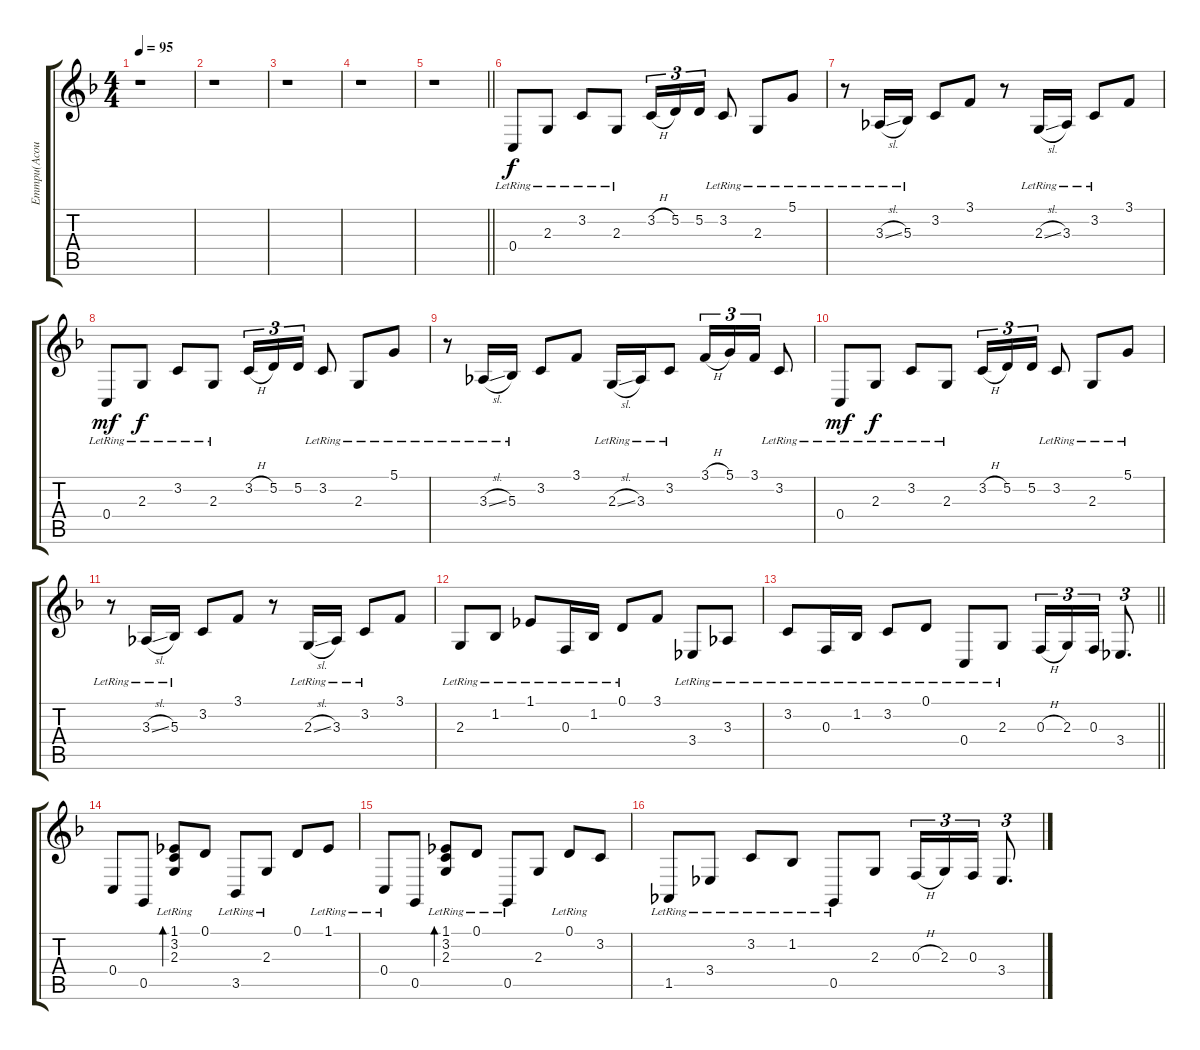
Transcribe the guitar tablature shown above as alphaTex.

\track ("Emmpu(Acoustic)" "Emmpu(Acou") {instrument timpani}
\staff {score tabs}
\tuning (D4 A3 F3 C3 G2 D2) {hide}
\ts (4 4)
\tempo 95
\clef g2
\ks f
r.1{dy f} |
r.1 |
r.1 |
r.1 |
\barLineRight lightlight
r.1 |
0.4{lr}.8 2.3{lr}.8 3.2{lr}.8 2.3{lr}.8 3.2{h}.16{tu (3 2)} 5.2.16{tu (3 2)} 5.2.16{tu (3 2)} 3.2{lr}.8 2.3{lr}.8 5.1{lr}.8 |
r.8 3.3{sl lr}.16 5.3{lr}.16 3.2.8 3.1.8 r.8 2.3{sl lr}.16 3.3{lr}.16 3.2{lr}.8 3.1.8 |
0.4{lr}.8{dy mf} 2.3{lr}.8{dy f} 3.2{lr}.8 2.3{lr}.8 3.2{h}.16{tu (3 2)} 5.2.16{tu (3 2)} 5.2.16{tu (3 2)} 3.2{lr}.8 2.3{lr}.8 5.1{lr}.8 |
r.8 3.3{sl lr}.16 5.3{lr}.16 3.2.8 3.1.8 2.3{sl lr}.16 3.3{lr}.16 3.2{lr}.8 3.1{h}.16{tu (3 2)} 5.1.16{tu (3 2)} 3.1.16{tu (3 2)} 3.2{lr}.8 |
0.4{lr}.8{dy mf} 2.3{lr}.8{dy f} 3.2{lr}.8 2.3{lr}.8 3.2{h}.16{tu (3 2)} 5.2.16{tu (3 2)} 5.2.16{tu (3 2)} 3.2{lr}.8 2.3{lr}.8 5.1{lr}.8 |
r.8 3.3{sl lr}.16 5.3{lr}.16 3.2.8 3.1.8 r.8 2.3{sl lr}.16 3.3{lr}.16 3.2{lr}.8 3.1.8 |
2.3{lr}.8 1.2{lr}.8 1.1{lr}.8 0.3{lr}.16 1.2{lr}.16 0.1{lr}.8 3.1.8 3.4{lr}.8 3.3{lr}.8 |
\barLineRight lightlight
3.2{lr}.8 0.3{lr}.16 1.2{lr}.16 3.2{lr}.8 0.1{lr}.8 0.4{lr}.8 2.3{lr}.8 0.3{h}.16{tu (3 2)} 2.3.16{tu (3 2)} 0.3.16{tu (3 2)} 3.4.8{d tu (3 2)} |
0.4.8 0.5.8 (1.1{lr} 3.2{lr} 2.3{lr}).8{bd 120} 0.1.8 3.5{lr}.8 2.3{lr}.8 0.1.8 1.1{lr}.8 |
0.4{lr}.8 0.5.8 (1.1{lr} 3.2{lr} 2.3{lr}).8{bd 60} 0.1{lr}.8 0.5{lr}.8 2.3.8 0.1{lr}.8 3.2.8 |
1.5{lr}.8 3.4{lr}.8 3.2{lr}.8 1.2{lr}.8 0.5{lr}.8 2.3.8 0.3{h}.16{tu (3 2)} 2.3.16{tu (3 2)} 0.3.16{tu (3 2)} 3.4.8{d tu (3 2)}
